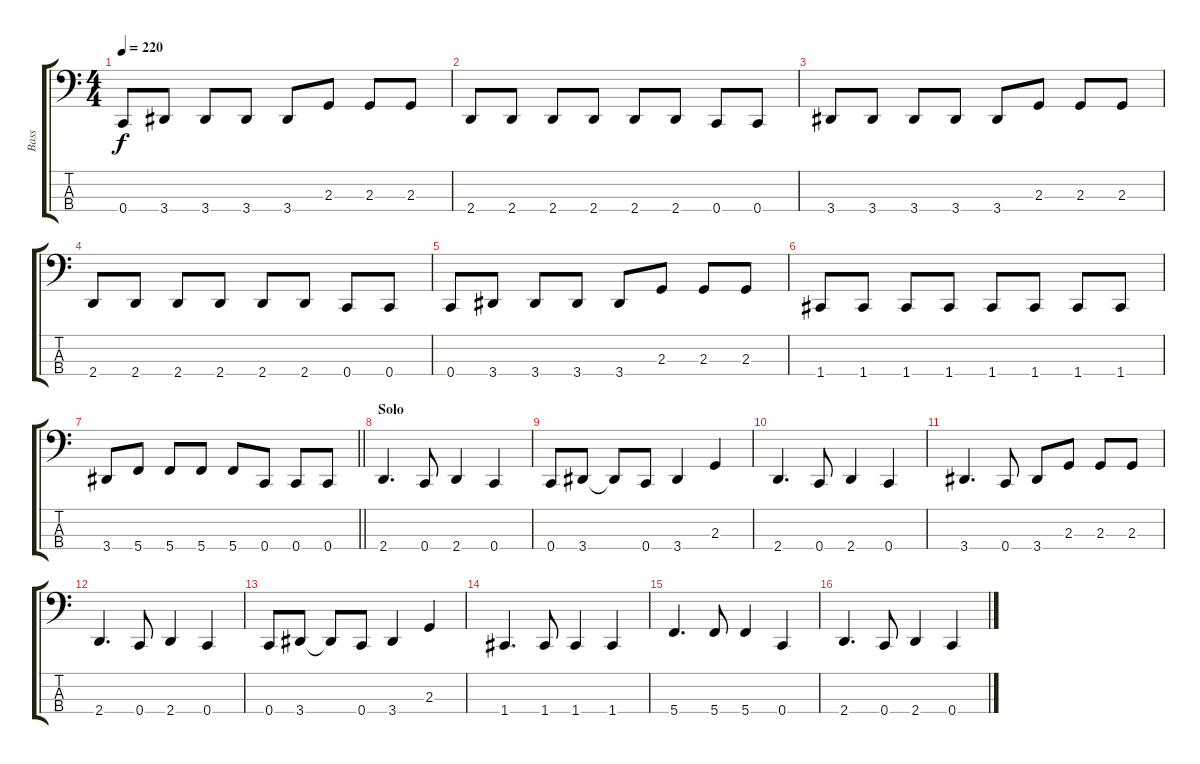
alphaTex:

\track ("Bass" "Bass") {instrument electricbassfinger}
\staff {score tabs}
\tuning (Eb2 Bb1 F1 C1) {hide}
\ts (4 4)
\tempo 220
\clef f4
\ks c
0.4.8{dy f} 3.4.8 3.4.8 3.4.8 3.4.8 2.3.8 2.3.8 2.3.8 |
2.4.8 2.4.8 2.4.8 2.4.8 2.4.8 2.4.8 0.4.8 0.4.8 |
3.4.8 3.4.8 3.4.8 3.4.8 3.4.8 2.3.8 2.3.8 2.3.8 |
2.4.8 2.4.8 2.4.8 2.4.8 2.4.8 2.4.8 0.4.8 0.4.8 |
0.4.8 3.4.8 3.4.8 3.4.8 3.4.8 2.3.8 2.3.8 2.3.8 |
1.4.8 1.4.8 1.4.8 1.4.8 1.4.8 1.4.8 1.4.8 1.4.8 |
\barLineRight lightlight
3.4.8 5.4.8 5.4.8 5.4.8 5.4.8 0.4.8 0.4.8 0.4.8 |
\section ("" "Solo")
2.4.4{d} 0.4.8 2.4.4 0.4.4 |
0.4.8 3.4.8 3.4{t}.8 0.4.8 3.4.4 2.3.4 |
2.4.4{d} 0.4.8 2.4.4 0.4.4 |
3.4.4{d} 0.4.8 3.4.8 2.3.8 2.3.8 2.3.8 |
2.4.4{d} 0.4.8 2.4.4 0.4.4 |
0.4.8 3.4.8 3.4{t}.8 0.4.8 3.4.4 2.3.4 |
1.4.4{d} 1.4.8 1.4.4 1.4.4 |
5.4.4{d} 5.4.8 5.4.4 0.4.4 |
2.4.4{d} 0.4.8 2.4.4 0.4.4
